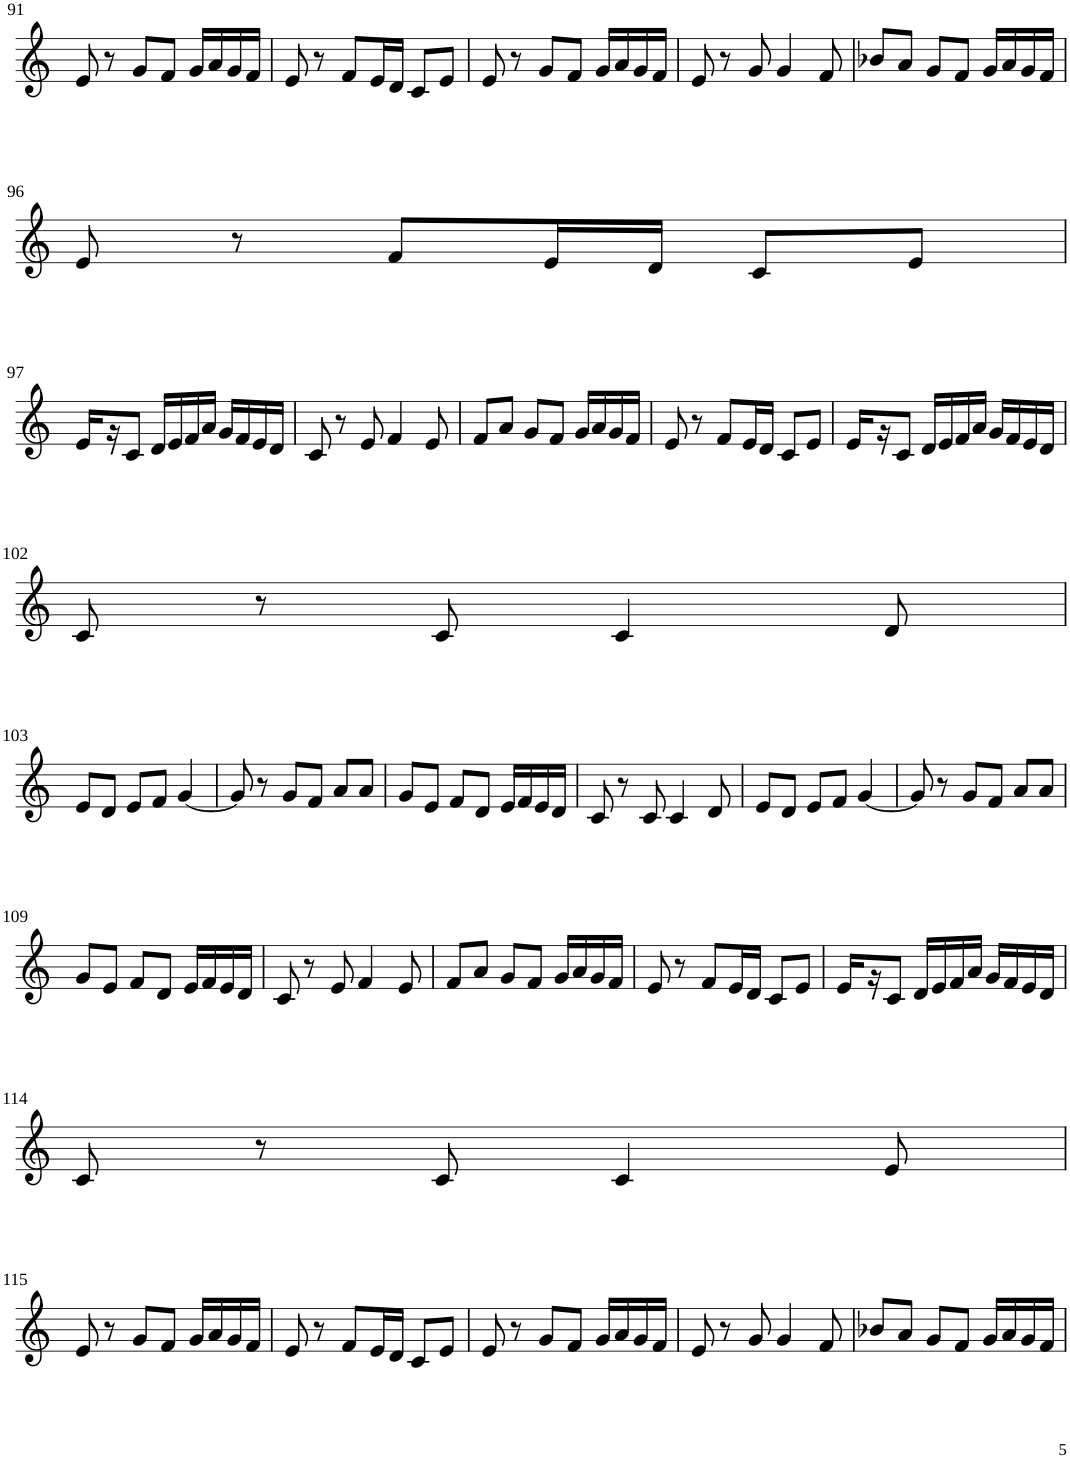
**kern
*part1
*staff1
*I"Violin
!!LO:PB:g=z
*clefG2
*k[]
*M3/4
=91
8e/
8r
8g/L
8f/J
16g/LL
16a/
16g/
16f/JJ
=92
8e/
8r
8f/L
16e/L
16d/JJ
8c/L
8e/J
=93
8e/
8r
8g/L
8f/J
16g/LL
16a/
16g/
16f/JJ
=94
8e/
8r
8g/
4g/
8f/
=95
8b-X/L
8a/J
8g/L
8f/J
16g/LL
16a/
16g/
16f/JJ
!!LO:LB:g=z
=96
8e/
8r
8f/L
16e/L
16d/JJ
8c/L
8e/J
!!LO:LB:g=z
=97
16e/LL
16r
8c/J
16d/LL
16e/
16f/
16a/JJ
16g/LL
16f/
16e/
16d/JJ
=98
8c/
8r
8e/
4f/
8e/
=99
8f/L
8a/J
8g/L
8f/J
16g/LL
16a/
16g/
16f/JJ
=100
8e/
8r
8f/L
16e/L
16d/JJ
8c/L
8e/J
=101
16e/LL
16r
8c/J
16d/LL
16e/
16f/
16a/JJ
16g/LL
16f/
16e/
16d/JJ
!!LO:LB:g=z
=102
8c/
8r
8c/
4c/
8d/
!!LO:LB:g=z
=103
8e/L
8d/J
8e/L
8f/J
[4g/
=104
8g/]
8r
8g/L
8f/J
8a/L
8a/J
=105
8g/L
8e/J
8f/L
8d/J
16e/LL
16f/
16e/
16d/JJ
=106
8c/
8r
8c/
4c/
8d/
=107
8e/L
8d/J
8e/L
8f/J
[4g/
=108
8g/]
8r
8g/L
8f/J
8a/L
8a/J
!!LO:LB:g=z
=109
8g/L
8e/J
8f/L
8d/J
16e/LL
16f/
16e/
16d/JJ
=110
8c/
8r
8e/
4f/
8e/
=111
8f/L
8a/J
8g/L
8f/J
16g/LL
16a/
16g/
16f/JJ
=112
8e/
8r
8f/L
16e/L
16d/JJ
8c/L
8e/J
=113
16e/LL
16r
8c/J
16d/LL
16e/
16f/
16a/JJ
16g/LL
16f/
16e/
16d/JJ
!!LO:LB:g=z
=114
8c/
8r
8c/
4c/
8e/
!!LO:LB:g=z
=115
8e/
8r
8g/L
8f/J
16g/LL
16a/
16g/
16f/JJ
=116
8e/
8r
8f/L
16e/L
16d/JJ
8c/L
8e/J
=117
8e/
8r
8g/L
8f/J
16g/LL
16a/
16g/
16f/JJ
=118
8e/
8r
8g/
4g/
8f/
=119
8b-X/L
8a/J
8g/L
8f/J
16g/LL
16a/
16g/
16f/JJ
=
*-
